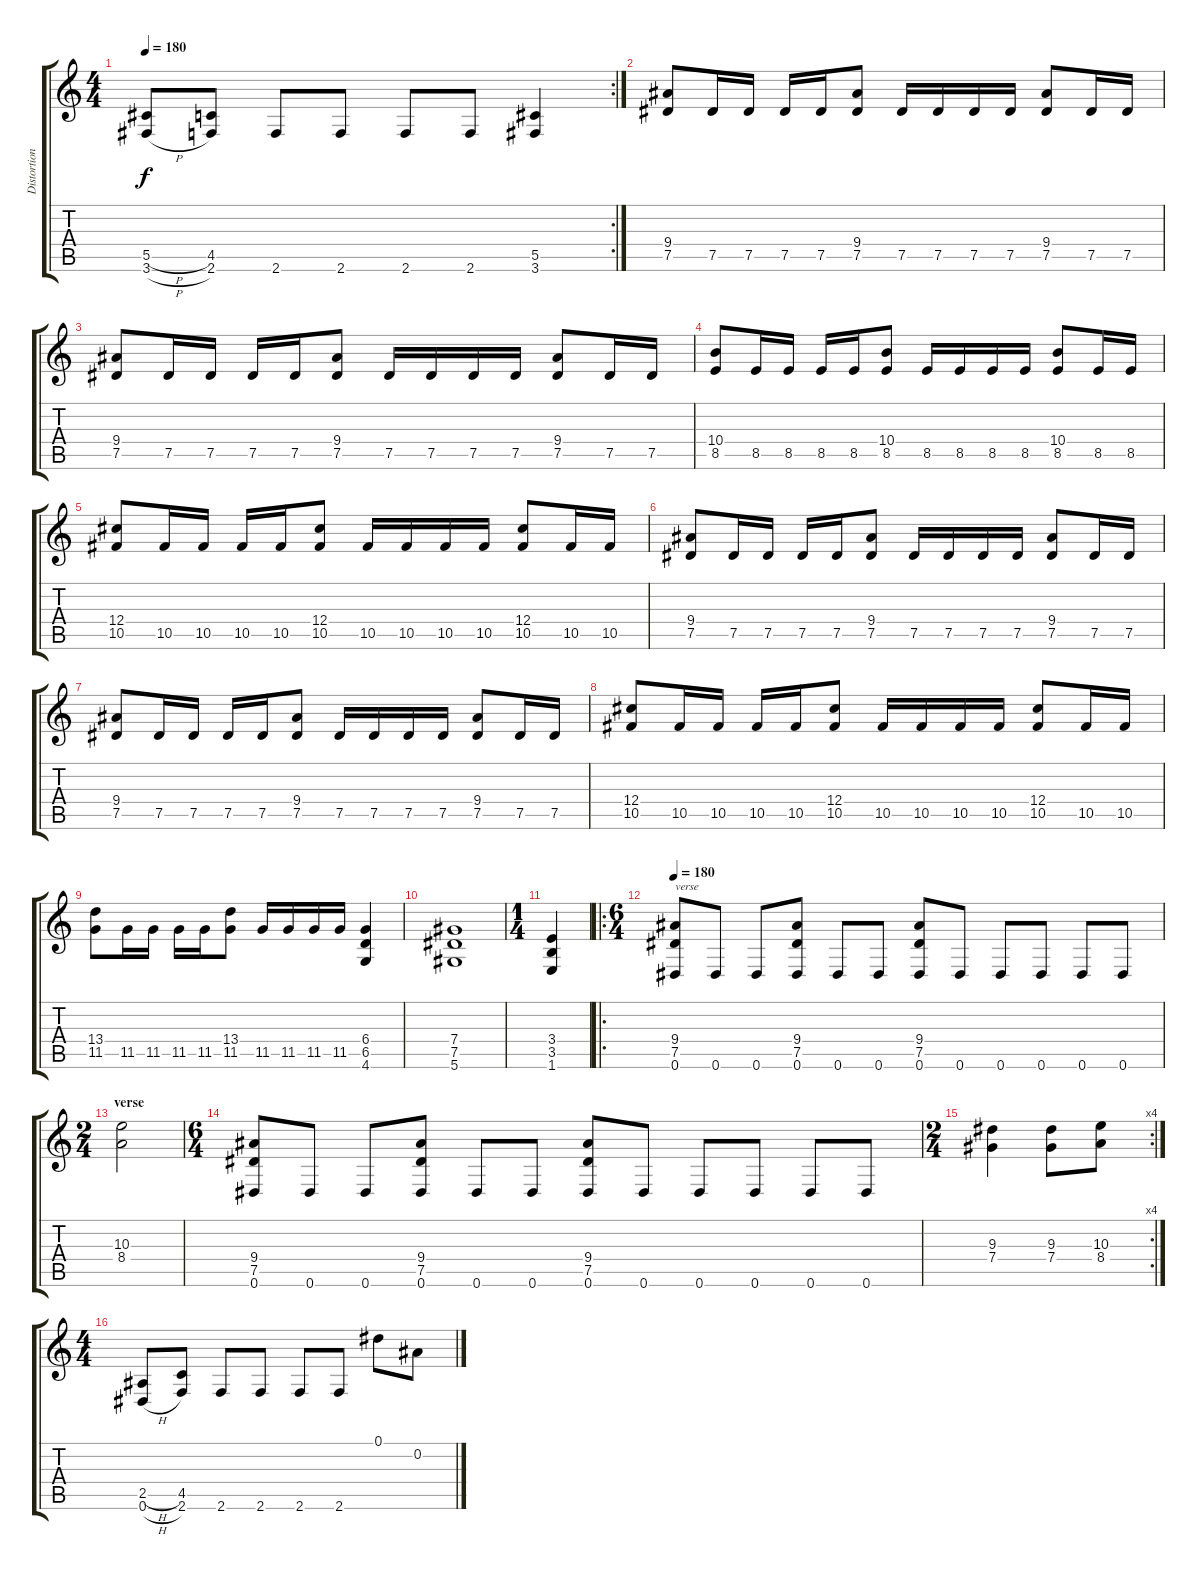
\track ("Distortion Guitar 2" "Distortion") {instrument distortionguitar}
\staff {score tabs}
\tuning (Eb4 Bb3 Gb3 Db3 Ab2 Eb2) {hide}
\rc 2
\ts (4 4)
\tempo 180
\clef g2
\ks c
(5.5{h} 3.6{h}).8{dy f} (4.5 2.6).8 2.6.8 2.6.8 2.6.8 2.6.8 (5.5 3.6).4 |
(9.4 7.5).8 7.5.16 7.5.16 7.5.16 7.5.16 (9.4 7.5).8 7.5.16 7.5.16 7.5.16 7.5.16 (9.4 7.5).8 7.5.16 7.5.16 |
(9.4 7.5).8 7.5.16 7.5.16 7.5.16 7.5.16 (9.4 7.5).8 7.5.16 7.5.16 7.5.16 7.5.16 (9.4 7.5).8 7.5.16 7.5.16 |
(10.4 8.5).8 8.5.16 8.5.16 8.5.16 8.5.16 (10.4 8.5).8 8.5.16 8.5.16 8.5.16 8.5.16 (10.4 8.5).8 8.5.16 8.5.16 |
(12.4 10.5).8 10.5.16 10.5.16 10.5.16 10.5.16 (12.4 10.5).8 10.5.16 10.5.16 10.5.16 10.5.16 (12.4 10.5).8 10.5.16 10.5.16 |
(9.4 7.5).8 7.5.16 7.5.16 7.5.16 7.5.16 (9.4 7.5).8 7.5.16 7.5.16 7.5.16 7.5.16 (9.4 7.5).8 7.5.16 7.5.16 |
(9.4 7.5).8 7.5.16 7.5.16 7.5.16 7.5.16 (9.4 7.5).8 7.5.16 7.5.16 7.5.16 7.5.16 (9.4 7.5).8 7.5.16 7.5.16 |
(12.4 10.5).8 10.5.16 10.5.16 10.5.16 10.5.16 (12.4 10.5).8 10.5.16 10.5.16 10.5.16 10.5.16 (12.4 10.5).8 10.5.16 10.5.16 |
(13.4 11.5).8 11.5.16 11.5.16 11.5.16 11.5.16 (13.4 11.5).8 11.5.16 11.5.16 11.5.16 11.5.16 (6.4 6.5 4.6).4 |
(7.4 7.5 5.6).1 |
\ts (1 4)
(3.4 3.5 1.6).4 |
\ro
\ts (6 4)
\tempo 180
(9.4 7.5 0.6).8{txt "verse"} 0.6.8 0.6.8 (9.4 7.5 0.6).8 0.6.8 0.6.8 (9.4 7.5 0.6).8 0.6.8 0.6.8 0.6.8 0.6.8 0.6.8 |
\ts (2 4)
\section ("" "verse")
(10.3 8.4).2 |
\ts (6 4)
(9.4 7.5 0.6).8 0.6.8 0.6.8 (9.4 7.5 0.6).8 0.6.8 0.6.8 (9.4 7.5 0.6).8 0.6.8 0.6.8 0.6.8 0.6.8 0.6.8 |
\rc 4
\ts (2 4)
(9.3 7.4).4 (9.3 7.4).8 (10.3 8.4).8 |
\ts (4 4)
(2.5{h} 0.6{h}).8 (4.5 2.6).8 2.6.8 2.6.8 2.6.8 2.6.8 0.1.8 0.2.8
